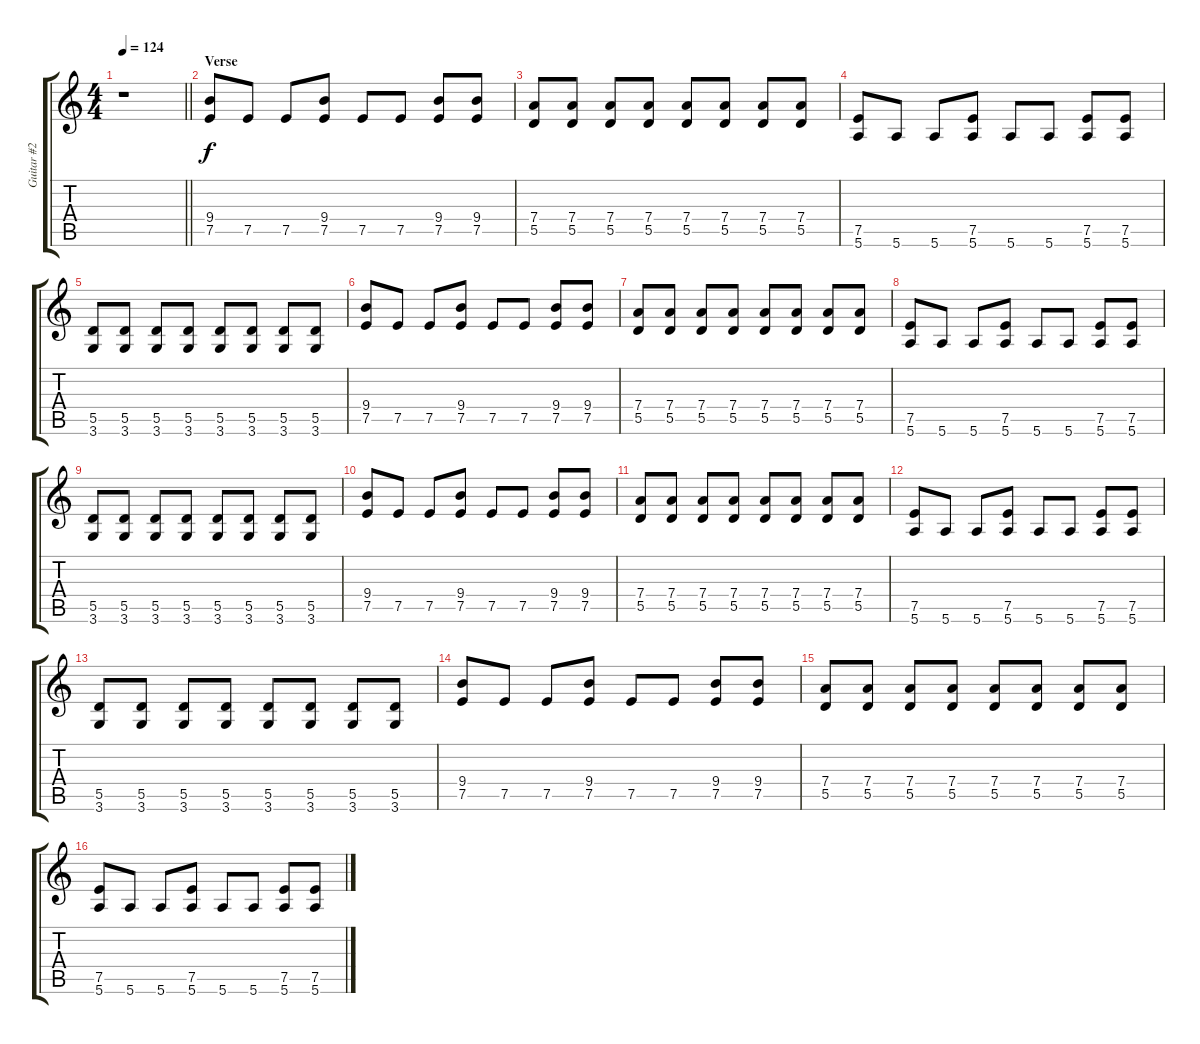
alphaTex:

\track ("Guitar #2" "Guitar #2") {instrument distortionguitar}
\staff {score tabs}
\tuning (E4 B3 G3 D3 A2 E2) {hide}
\ts (4 4)
\tempo 124
\clef g2
\barLineRight lightlight
\ks c
r.1{dy f instrument distortionguitar} |
\section ("" "Verse")
(9.4 7.5).8 7.5.8 7.5.8 (9.4 7.5).8 7.5.8 7.5.8 (9.4 7.5).8 (9.4 7.5).8 |
(7.4 5.5).8 (7.4 5.5).8 (7.4 5.5).8 (7.4 5.5).8 (7.4 5.5).8 (7.4 5.5).8 (7.4 5.5).8 (7.4 5.5).8 |
(7.5 5.6).8 5.6.8 5.6.8 (7.5 5.6).8 5.6.8 5.6.8 (7.5 5.6).8 (7.5 5.6).8 |
(5.5 3.6).8 (5.5 3.6).8 (5.5 3.6).8 (5.5 3.6).8 (5.5 3.6).8 (5.5 3.6).8 (5.5 3.6).8 (5.5 3.6).8 |
(9.4 7.5).8 7.5.8 7.5.8 (9.4 7.5).8 7.5.8 7.5.8 (9.4 7.5).8 (9.4 7.5).8 |
(7.4 5.5).8 (7.4 5.5).8 (7.4 5.5).8 (7.4 5.5).8 (7.4 5.5).8 (7.4 5.5).8 (7.4 5.5).8 (7.4 5.5).8 |
(7.5 5.6).8 5.6.8 5.6.8 (7.5 5.6).8 5.6.8 5.6.8 (7.5 5.6).8 (7.5 5.6).8 |
(5.5 3.6).8 (5.5 3.6).8 (5.5 3.6).8 (5.5 3.6).8 (5.5 3.6).8 (5.5 3.6).8 (5.5 3.6).8 (5.5 3.6).8 |
(9.4 7.5).8 7.5.8 7.5.8 (9.4 7.5).8 7.5.8 7.5.8 (9.4 7.5).8 (9.4 7.5).8 |
(7.4 5.5).8 (7.4 5.5).8 (7.4 5.5).8 (7.4 5.5).8 (7.4 5.5).8 (7.4 5.5).8 (7.4 5.5).8 (7.4 5.5).8 |
(7.5 5.6).8 5.6.8 5.6.8 (7.5 5.6).8 5.6.8 5.6.8 (7.5 5.6).8 (7.5 5.6).8 |
(5.5 3.6).8 (5.5 3.6).8 (5.5 3.6).8 (5.5 3.6).8 (5.5 3.6).8 (5.5 3.6).8 (5.5 3.6).8 (5.5 3.6).8 |
(9.4 7.5).8 7.5.8 7.5.8 (9.4 7.5).8 7.5.8 7.5.8 (9.4 7.5).8 (9.4 7.5).8 |
(7.4 5.5).8 (7.4 5.5).8 (7.4 5.5).8 (7.4 5.5).8 (7.4 5.5).8 (7.4 5.5).8 (7.4 5.5).8 (7.4 5.5).8 |
(7.5 5.6).8 5.6.8 5.6.8 (7.5 5.6).8 5.6.8 5.6.8 (7.5 5.6).8 (7.5 5.6).8
